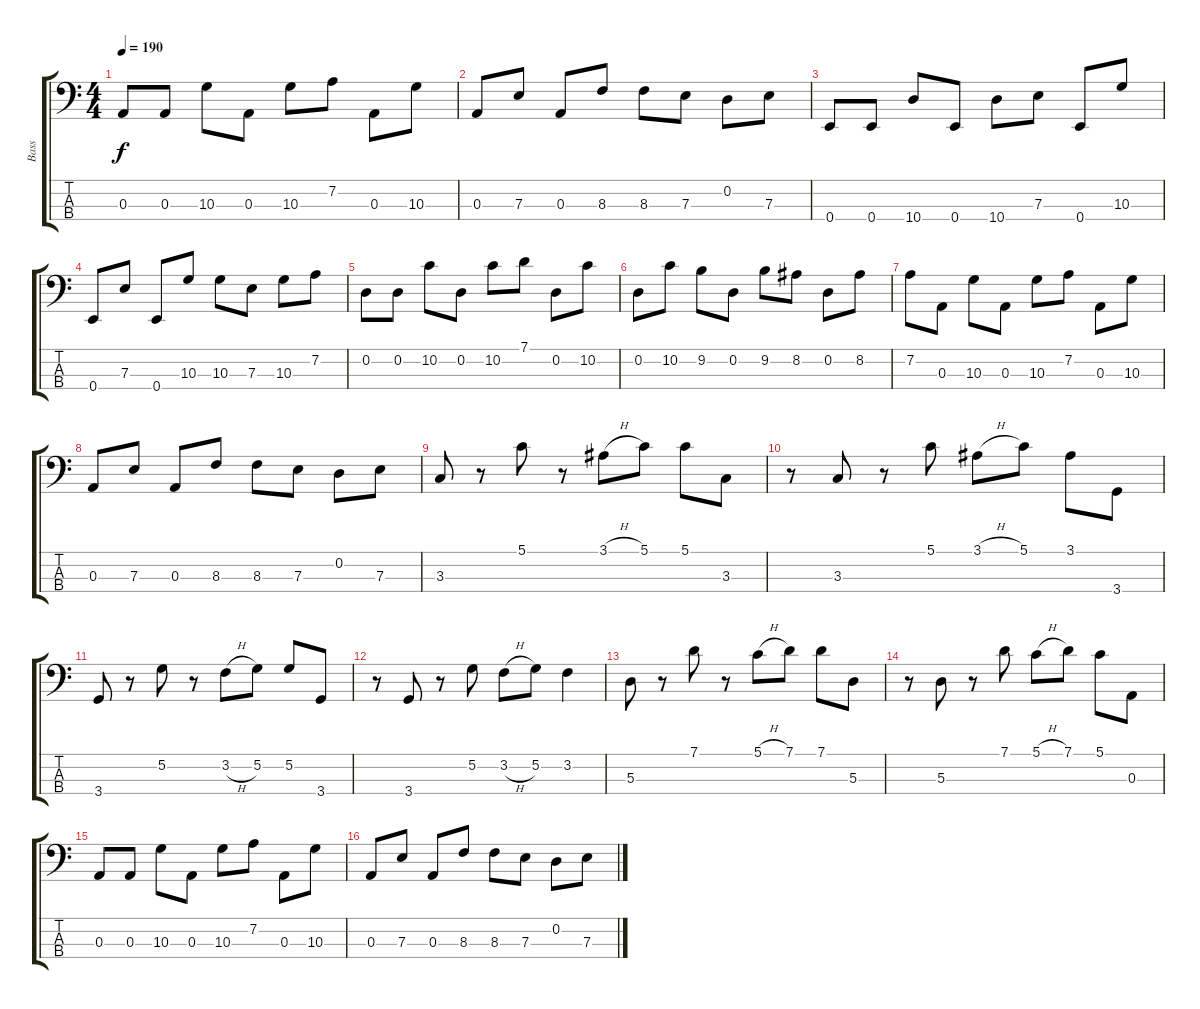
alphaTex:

\track ("Bass" "Bass") {instrument electricbassfinger}
\staff {score tabs}
\tuning (G2 D2 A1 E1) {hide}
\ts (4 4)
\tempo 190
\clef f4
\ks c
0.3.8{dy f} 0.3.8 10.3.8 0.3.8 10.3.8 7.2.8 0.3.8 10.3.8 |
0.3.8 7.3.8 0.3.8 8.3.8 8.3.8 7.3.8 0.2.8 7.3.8 |
0.4.8 0.4.8 10.4.8 0.4.8 10.4.8 7.3.8 0.4.8 10.3.8 |
0.4.8 7.3.8 0.4.8 10.3.8 10.3.8 7.3.8 10.3.8 7.2.8 |
0.2.8 0.2.8 10.2.8 0.2.8 10.2.8 7.1.8 0.2.8 10.2.8 |
0.2.8 10.2.8 9.2.8 0.2.8 9.2.8 8.2.8 0.2.8 8.2.8 |
7.2.8 0.3.8 10.3.8 0.3.8 10.3.8 7.2.8 0.3.8 10.3.8 |
0.3.8 7.3.8 0.3.8 8.3.8 8.3.8 7.3.8 0.2.8 7.3.8 |
3.3.8 r.8 5.1.8 r.8 3.1{h}.8 5.1.8 5.1.8 3.3.8 |
r.8 3.3.8 r.8 5.1.8 3.1{h}.8 5.1.8 3.1.8 3.4.8 |
3.4.8 r.8 5.2.8 r.8 3.2{h}.8 5.2.8 5.2.8 3.4.8 |
r.8 3.4.8 r.8 5.2.8 3.2{h}.8 5.2.8 3.2.4 |
5.3.8 r.8 7.1.8 r.8 5.1{h}.8 7.1.8 7.1.8 5.3.8 |
r.8 5.3.8 r.8 7.1.8 5.1{h}.8 7.1.8 5.1.8 0.3.8 |
0.3.8 0.3.8 10.3.8 0.3.8 10.3.8 7.2.8 0.3.8 10.3.8 |
0.3.8 7.3.8 0.3.8 8.3.8 8.3.8 7.3.8 0.2.8 7.3.8
